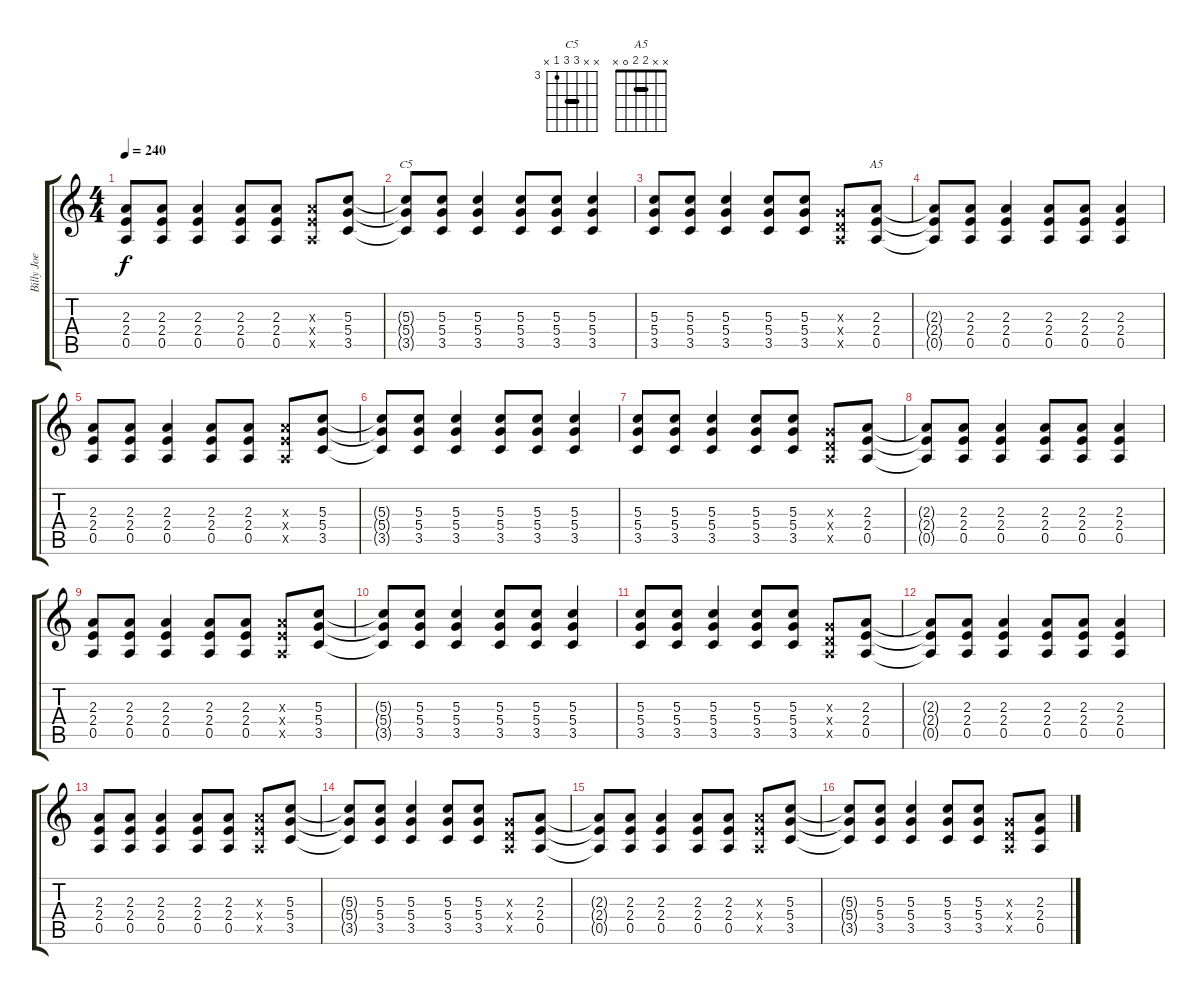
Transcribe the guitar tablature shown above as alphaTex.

\track ("Billy Joe Amstrong" "Billy Joe ") {instrument overdrivenguitar}
\staff {score tabs}
\tuning (E4 B3 G3 D3 A2 E2) {hide}
\chord ("C5" x x 5 5 3 x) {firstfret 3 barre 5}
\chord ("A5" x x 2 2 0 x) {barre 2}
\ts (4 4)
\tempo 240
\clef g2
\ks c
(2.3 2.4 0.5).8{dy f} (2.3 2.4 0.5).8 (2.3 2.4 0.5).4 (2.3 2.4 0.5).8 (2.3 2.4 0.5).8 (2.3{x} 2.4{x} 0.5{x}).8 (5.3 5.4 3.5).8 |
(5.3{t} 5.4{t} 3.5{t}).8{ch "C5"} (5.3 5.4 3.5).8 (5.3 5.4 3.5).4 (5.3 5.4 3.5).8 (5.3 5.4 3.5).8 (5.3 5.4 3.5).4 |
(5.3 5.4 3.5).8 (5.3 5.4 3.5).8 (5.3 5.4 3.5).4 (5.3 5.4 3.5).8 (5.3 5.4 3.5).8 (0.3{x} 0.4{x} 0.5{x}).8 (2.3 2.4 0.5).8{ch "A5"} |
(2.3{t} 2.4{t} 0.5{t}).8 (2.3 2.4 0.5).8 (2.3 2.4 0.5).4 (2.3 2.4 0.5).8 (2.3 2.4 0.5).8 (2.3 2.4 0.5).4 |
(2.3 2.4 0.5).8 (2.3 2.4 0.5).8 (2.3 2.4 0.5).4 (2.3 2.4 0.5).8 (2.3 2.4 0.5).8 (2.3{x} 2.4{x} 0.5{x}).8 (5.3 5.4 3.5).8 |
(5.3{t} 5.4{t} 3.5{t}).8 (5.3 5.4 3.5).8 (5.3 5.4 3.5).4 (5.3 5.4 3.5).8 (5.3 5.4 3.5).8 (5.3 5.4 3.5).4 |
(5.3 5.4 3.5).8 (5.3 5.4 3.5).8 (5.3 5.4 3.5).4 (5.3 5.4 3.5).8 (5.3 5.4 3.5).8 (0.3{x} 0.4{x} 0.5{x}).8 (2.3 2.4 0.5).8 |
(2.3{t} 2.4{t} 0.5{t}).8 (2.3 2.4 0.5).8 (2.3 2.4 0.5).4 (2.3 2.4 0.5).8 (2.3 2.4 0.5).8 (2.3 2.4 0.5).4 |
(2.3 2.4 0.5).8 (2.3 2.4 0.5).8 (2.3 2.4 0.5).4 (2.3 2.4 0.5).8 (2.3 2.4 0.5).8 (2.3{x} 2.4{x} 0.5{x}).8 (5.3 5.4 3.5).8 |
(5.3{t} 5.4{t} 3.5{t}).8 (5.3 5.4 3.5).8 (5.3 5.4 3.5).4 (5.3 5.4 3.5).8 (5.3 5.4 3.5).8 (5.3 5.4 3.5).4 |
(5.3 5.4 3.5).8 (5.3 5.4 3.5).8 (5.3 5.4 3.5).4 (5.3 5.4 3.5).8 (5.3 5.4 3.5).8 (0.3{x} 0.4{x} 0.5{x}).8 (2.3 2.4 0.5).8 |
(2.3{t} 2.4{t} 0.5{t}).8 (2.3 2.4 0.5).8 (2.3 2.4 0.5).4 (2.3 2.4 0.5).8 (2.3 2.4 0.5).8 (2.3 2.4 0.5).4 |
(2.3 2.4 0.5).8 (2.3 2.4 0.5).8 (2.3 2.4 0.5).4 (2.3 2.4 0.5).8 (2.3 2.4 0.5).8 (2.3{x} 2.4{x} 0.5{x}).8 (5.3 5.4 3.5).8 |
(5.3{t} 5.4{t} 3.5{t}).8 (5.3 5.4 3.5).8 (5.3 5.4 3.5).4 (5.3 5.4 3.5).8 (5.3 5.4 3.5).8 (0.3{x} 0.4{x} 0.5{x}).8 (2.3 2.4 0.5).8 |
(2.3{t} 2.4{t} 0.5{t}).8 (2.3 2.4 0.5).8 (2.3 2.4 0.5).4 (2.3 2.4 0.5).8 (2.3 2.4 0.5).8 (2.3{x} 2.4{x} 0.5{x}).8 (5.3 5.4 3.5).8 |
(5.3{t} 5.4{t} 3.5{t}).8 (5.3 5.4 3.5).8 (5.3 5.4 3.5).4 (5.3 5.4 3.5).8 (5.3 5.4 3.5).8 (0.3{x} 0.4{x} 0.5{x}).8 (2.3 2.4 0.5).8
